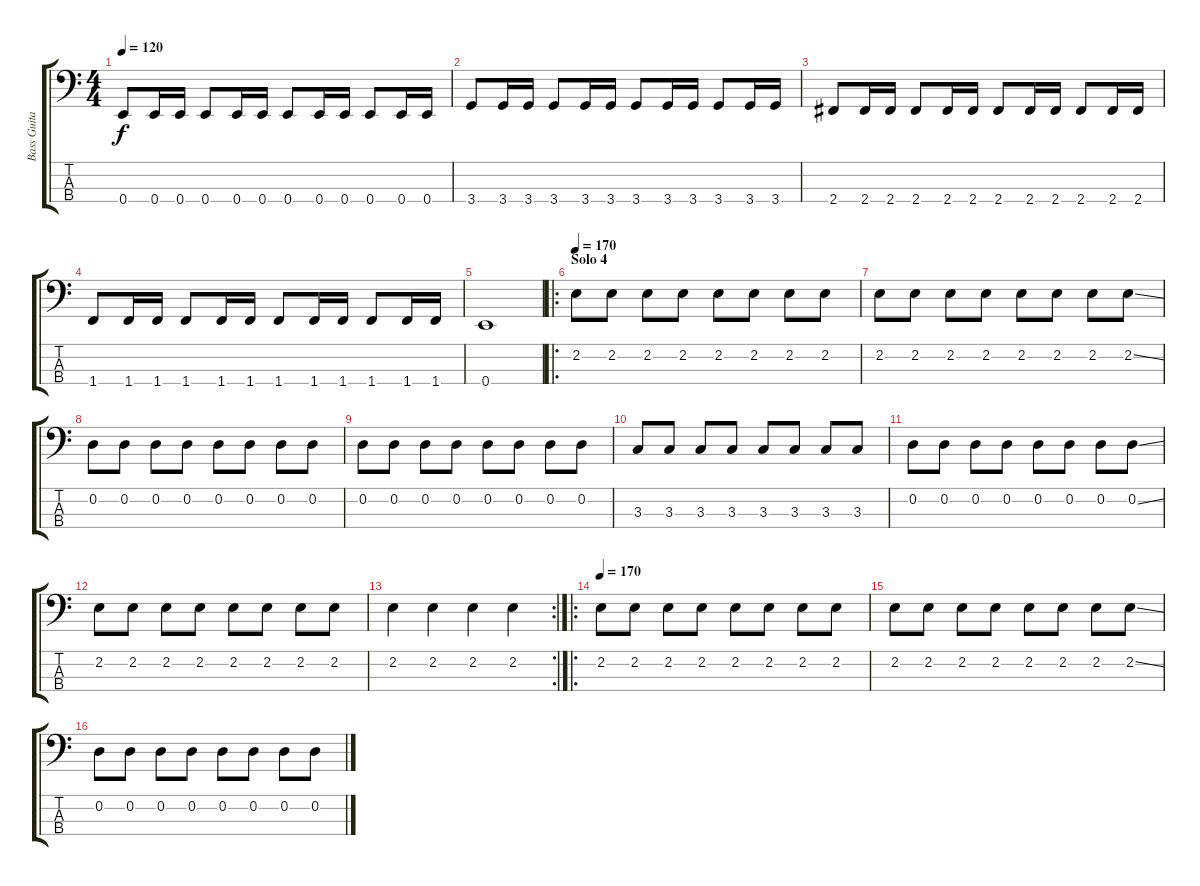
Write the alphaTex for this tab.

\track ("Bass Guitar" "Bass Guita") {instrument electricbasspick}
\staff {score tabs}
\tuning (G2 D2 A1 E1) {hide}
\ts (4 4)
\tempo 120
\clef f4
\ks c
0.4.8{dy f} 0.4.16 0.4.16 0.4.8 0.4.16 0.4.16 0.4.8 0.4.16 0.4.16 0.4.8 0.4.16 0.4.16 |
3.4.8 3.4.16 3.4.16 3.4.8 3.4.16 3.4.16 3.4.8 3.4.16 3.4.16 3.4.8 3.4.16 3.4.16 |
2.4.8 2.4.16 2.4.16 2.4.8 2.4.16 2.4.16 2.4.8 2.4.16 2.4.16 2.4.8 2.4.16 2.4.16 |
1.4.8 1.4.16 1.4.16 1.4.8 1.4.16 1.4.16 1.4.8 1.4.16 1.4.16 1.4.8 1.4.16 1.4.16 |
0.4.1 |
\ro
\section ("" "Solo 4")
\tempo 170
2.2.8 2.2.8 2.2.8 2.2.8 2.2.8 2.2.8 2.2.8 2.2.8 |
2.2.8 2.2.8 2.2.8 2.2.8 2.2.8 2.2.8 2.2.8 2.2{ss}.8 |
0.2.8 0.2.8 0.2.8 0.2.8 0.2.8 0.2.8 0.2.8 0.2.8 |
0.2.8 0.2.8 0.2.8 0.2.8 0.2.8 0.2.8 0.2.8 0.2.8 |
3.3.8 3.3.8 3.3.8 3.3.8 3.3.8 3.3.8 3.3.8 3.3.8 |
0.2.8 0.2.8 0.2.8 0.2.8 0.2.8 0.2.8 0.2.8 0.2{ss}.8 |
2.2.8 2.2.8 2.2.8 2.2.8 2.2.8 2.2.8 2.2.8 2.2.8 |
\rc 2
2.2.4 2.2.4 2.2.4 2.2.4 |
\ro
\tempo 170
2.2.8 2.2.8 2.2.8 2.2.8 2.2.8 2.2.8 2.2.8 2.2.8 |
2.2.8 2.2.8 2.2.8 2.2.8 2.2.8 2.2.8 2.2.8 2.2{ss}.8 |
0.2.8 0.2.8 0.2.8 0.2.8 0.2.8 0.2.8 0.2.8 0.2.8
